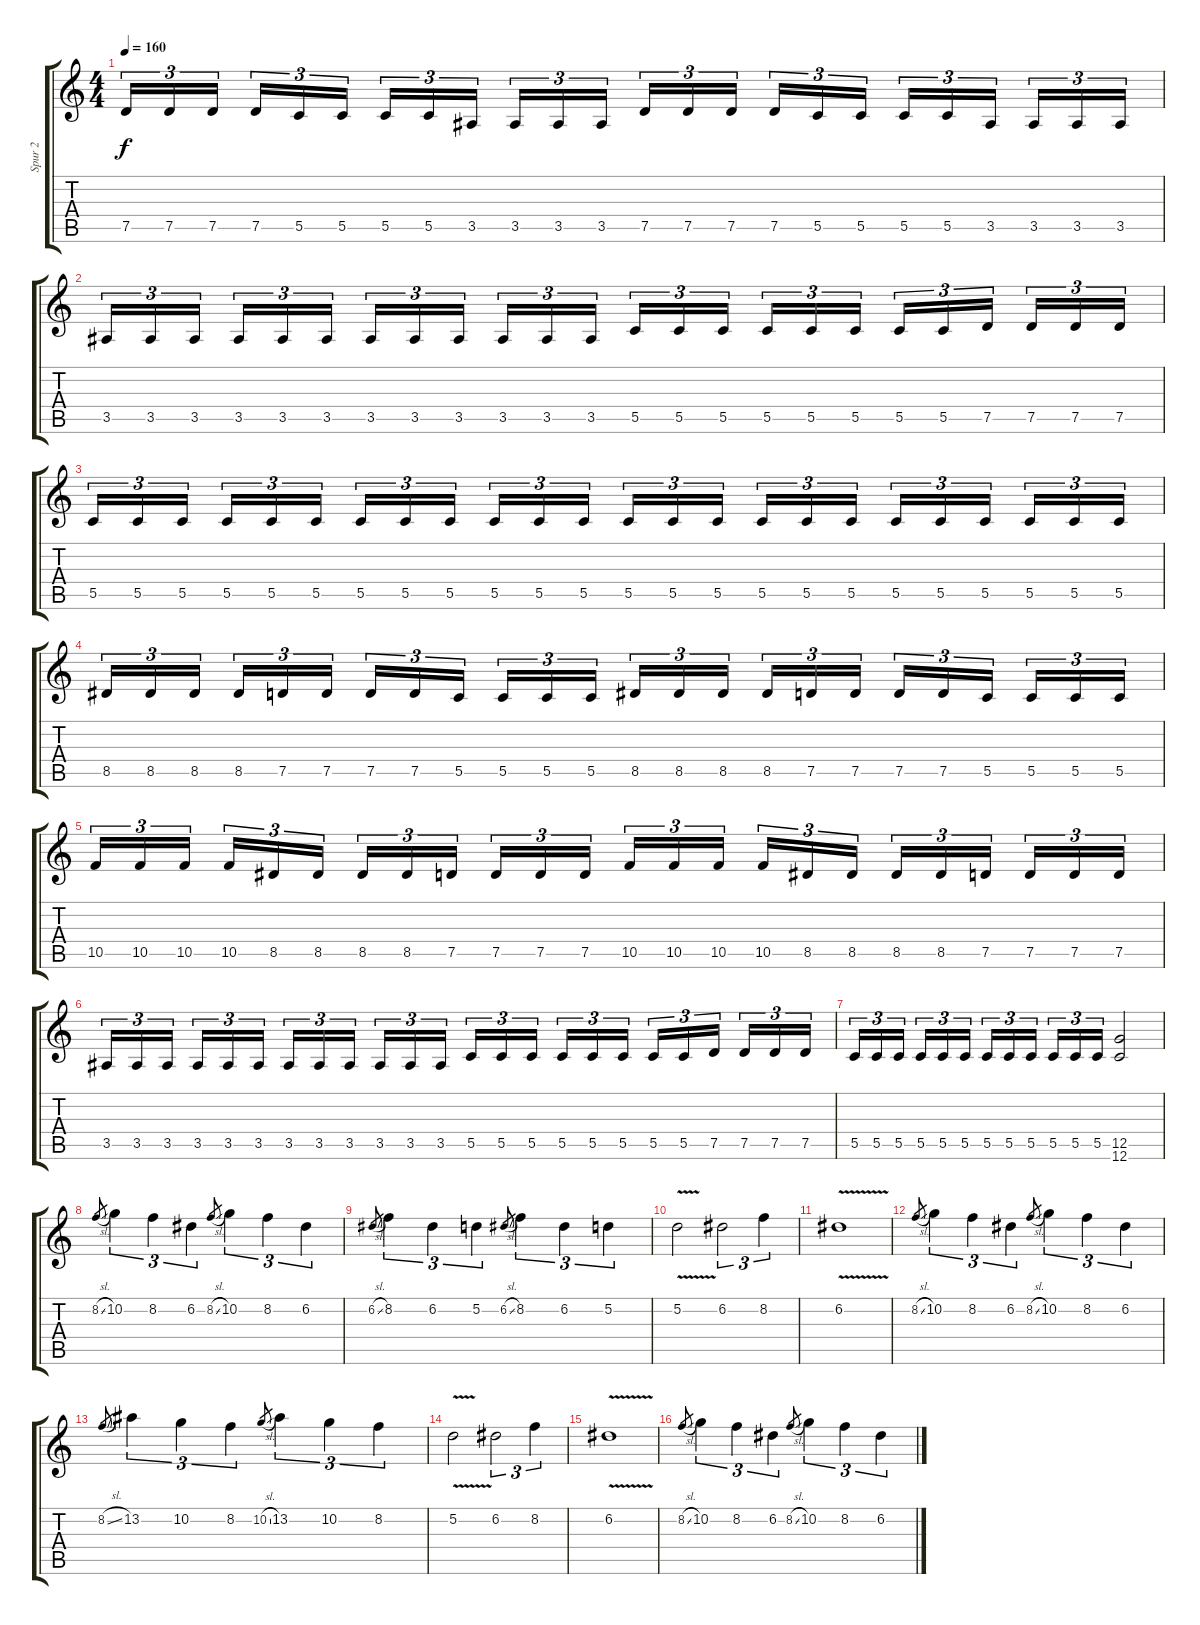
\track ("Spur 2" "Spur 2") {instrument distortionguitar}
\staff {score tabs}
\tuning (D4 A3 F3 C3 G2 C2) {hide}
\ts (4 4)
\tempo 160
\clef g2
\ks c
7.5.16{tu (3 2) dy f} 7.5.16{tu (3 2)} 7.5.16{tu (3 2) beam splitsecondary} 7.5.16{tu (3 2)} 5.5.16{tu (3 2)} 5.5.16{tu (3 2)} 5.5.16{tu (3 2)} 5.5.16{tu (3 2)} 3.5.16{tu (3 2) beam splitsecondary} 3.5.16{tu (3 2)} 3.5.16{tu (3 2)} 3.5.16{tu (3 2)} 7.5.16{tu (3 2)} 7.5.16{tu (3 2)} 7.5.16{tu (3 2) beam splitsecondary} 7.5.16{tu (3 2)} 5.5.16{tu (3 2)} 5.5.16{tu (3 2)} 5.5.16{tu (3 2)} 5.5.16{tu (3 2)} 3.5.16{tu (3 2) beam splitsecondary} 3.5.16{tu (3 2)} 3.5.16{tu (3 2)} 3.5.16{tu (3 2)} |
3.5.16{tu (3 2)} 3.5.16{tu (3 2)} 3.5.16{tu (3 2) beam splitsecondary} 3.5.16{tu (3 2)} 3.5.16{tu (3 2)} 3.5.16{tu (3 2)} 3.5.16{tu (3 2)} 3.5.16{tu (3 2)} 3.5.16{tu (3 2) beam splitsecondary} 3.5.16{tu (3 2)} 3.5.16{tu (3 2)} 3.5.16{tu (3 2)} 5.5.16{tu (3 2)} 5.5.16{tu (3 2)} 5.5.16{tu (3 2) beam splitsecondary} 5.5.16{tu (3 2)} 5.5.16{tu (3 2)} 5.5.16{tu (3 2)} 5.5.16{tu (3 2)} 5.5.16{tu (3 2)} 7.5.16{tu (3 2) beam splitsecondary} 7.5.16{tu (3 2)} 7.5.16{tu (3 2)} 7.5.16{tu (3 2)} |
5.5.16{tu (3 2)} 5.5.16{tu (3 2)} 5.5.16{tu (3 2) beam splitsecondary} 5.5.16{tu (3 2)} 5.5.16{tu (3 2)} 5.5.16{tu (3 2)} 5.5.16{tu (3 2)} 5.5.16{tu (3 2)} 5.5.16{tu (3 2) beam splitsecondary} 5.5.16{tu (3 2)} 5.5.16{tu (3 2)} 5.5.16{tu (3 2)} 5.5.16{tu (3 2)} 5.5.16{tu (3 2)} 5.5.16{tu (3 2) beam splitsecondary} 5.5.16{tu (3 2)} 5.5.16{tu (3 2)} 5.5.16{tu (3 2)} 5.5.16{tu (3 2)} 5.5.16{tu (3 2)} 5.5.16{tu (3 2) beam splitsecondary} 5.5.16{tu (3 2)} 5.5.16{tu (3 2)} 5.5.16{tu (3 2)} |
8.5.16{tu (3 2)} 8.5.16{tu (3 2)} 8.5.16{tu (3 2) beam splitsecondary} 8.5.16{tu (3 2)} 7.5.16{tu (3 2)} 7.5.16{tu (3 2)} 7.5.16{tu (3 2)} 7.5.16{tu (3 2)} 5.5.16{tu (3 2) beam splitsecondary} 5.5.16{tu (3 2)} 5.5.16{tu (3 2)} 5.5.16{tu (3 2)} 8.5.16{tu (3 2)} 8.5.16{tu (3 2)} 8.5.16{tu (3 2) beam splitsecondary} 8.5.16{tu (3 2)} 7.5.16{tu (3 2)} 7.5.16{tu (3 2)} 7.5.16{tu (3 2)} 7.5.16{tu (3 2)} 5.5.16{tu (3 2) beam splitsecondary} 5.5.16{tu (3 2)} 5.5.16{tu (3 2)} 5.5.16{tu (3 2)} |
10.5.16{tu (3 2)} 10.5.16{tu (3 2)} 10.5.16{tu (3 2) beam splitsecondary} 10.5.16{tu (3 2)} 8.5.16{tu (3 2)} 8.5.16{tu (3 2)} 8.5.16{tu (3 2)} 8.5.16{tu (3 2)} 7.5.16{tu (3 2) beam splitsecondary} 7.5.16{tu (3 2)} 7.5.16{tu (3 2)} 7.5.16{tu (3 2)} 10.5.16{tu (3 2)} 10.5.16{tu (3 2)} 10.5.16{tu (3 2) beam splitsecondary} 10.5.16{tu (3 2)} 8.5.16{tu (3 2)} 8.5.16{tu (3 2)} 8.5.16{tu (3 2)} 8.5.16{tu (3 2)} 7.5.16{tu (3 2) beam splitsecondary} 7.5.16{tu (3 2)} 7.5.16{tu (3 2)} 7.5.16{tu (3 2)} |
3.5.16{tu (3 2)} 3.5.16{tu (3 2)} 3.5.16{tu (3 2) beam splitsecondary} 3.5.16{tu (3 2)} 3.5.16{tu (3 2)} 3.5.16{tu (3 2)} 3.5.16{tu (3 2)} 3.5.16{tu (3 2)} 3.5.16{tu (3 2) beam splitsecondary} 3.5.16{tu (3 2)} 3.5.16{tu (3 2)} 3.5.16{tu (3 2)} 5.5.16{tu (3 2)} 5.5.16{tu (3 2)} 5.5.16{tu (3 2) beam splitsecondary} 5.5.16{tu (3 2)} 5.5.16{tu (3 2)} 5.5.16{tu (3 2)} 5.5.16{tu (3 2)} 5.5.16{tu (3 2)} 7.5.16{tu (3 2) beam splitsecondary} 7.5.16{tu (3 2)} 7.5.16{tu (3 2)} 7.5.16{tu (3 2)} |
5.5.16{tu (3 2)} 5.5.16{tu (3 2)} 5.5.16{tu (3 2) beam splitsecondary} 5.5.16{tu (3 2)} 5.5.16{tu (3 2)} 5.5.16{tu (3 2)} 5.5.16{tu (3 2)} 5.5.16{tu (3 2)} 5.5.16{tu (3 2) beam splitsecondary} 5.5.16{tu (3 2)} 5.5.16{tu (3 2)} 5.5.16{tu (3 2)} (12.5 12.6).2 |
8.2{sl}.8{gr} 10.2.4{tu (3 2)} 8.2.4{tu (3 2)} 6.2.4{tu (3 2)} 8.2{sl}.8{gr} 10.2.4{tu (3 2)} 8.2.4{tu (3 2)} 6.2.4{tu (3 2)} |
6.2{sl}.8{gr} 8.2.4{tu (3 2)} 6.2.4{tu (3 2)} 5.2.4{tu (3 2)} 6.2{sl}.8{gr} 8.2.4{tu (3 2)} 6.2.4{tu (3 2)} 5.2.4{tu (3 2)} |
5.2{v}.2 6.2.2{tu (3 2)} 8.2.4{tu (3 2)} |
6.2{v}.1 |
8.2{sl}.8{gr} 10.2.4{tu (3 2)} 8.2.4{tu (3 2)} 6.2.4{tu (3 2)} 8.2{sl}.8{gr} 10.2.4{tu (3 2)} 8.2.4{tu (3 2)} 6.2.4{tu (3 2)} |
8.2{sl}.8{gr} 13.2.4{tu (3 2)} 10.2.4{tu (3 2)} 8.2.4{tu (3 2)} 10.2{sl}.8{gr} 13.2.4{tu (3 2)} 10.2.4{tu (3 2)} 8.2.4{tu (3 2)} |
5.2{v}.2 6.2.2{tu (3 2)} 8.2.4{tu (3 2)} |
6.2{v}.1 |
8.2{sl}.8{gr} 10.2.4{tu (3 2)} 8.2.4{tu (3 2)} 6.2.4{tu (3 2)} 8.2{sl}.8{gr} 10.2.4{tu (3 2)} 8.2.4{tu (3 2)} 6.2.4{tu (3 2)}
